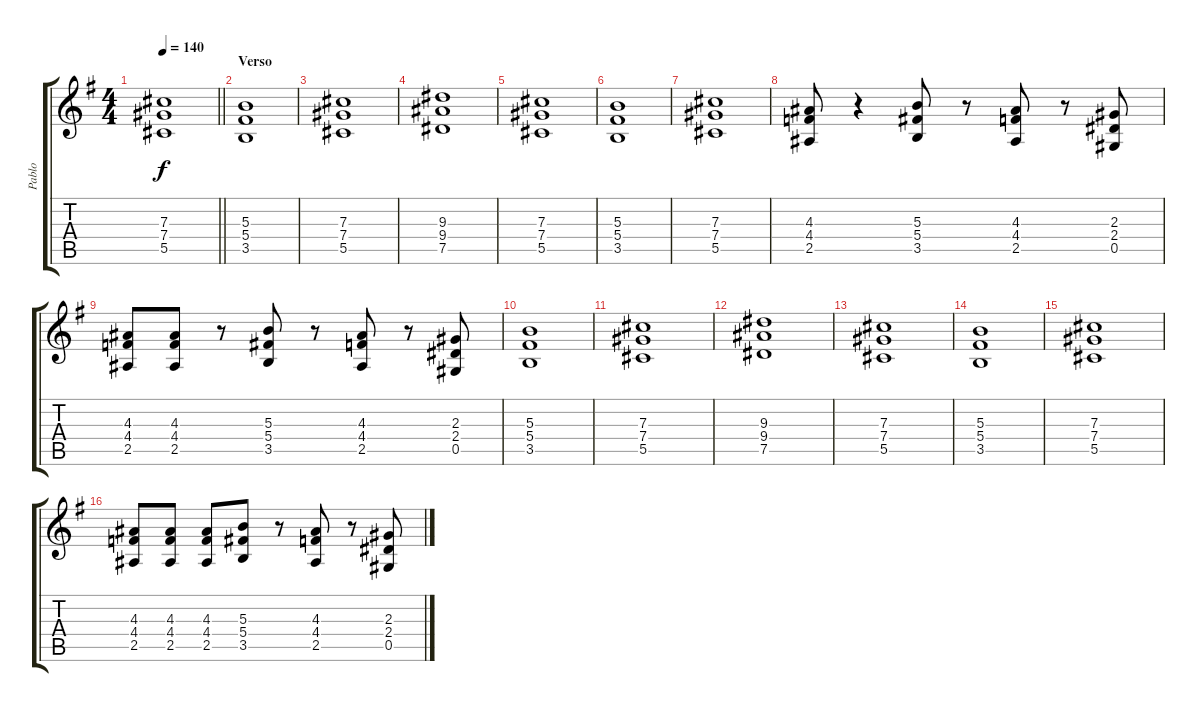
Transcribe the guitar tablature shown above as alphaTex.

\track ("Pablo" "Pablo") {instrument distortionguitar}
\staff {score tabs}
\tuning (Eb4 Bb3 Gb3 Db3 Ab2 Eb2) {hide}
\ts (4 4)
\tempo 140
\clef g2
\barLineRight lightlight
\ks g
(7.3 7.4 5.5).1{dy f} |
\section ("" "Verso")
(5.3 5.4 3.5).1 |
(7.3 7.4 5.5).1 |
(9.3 9.4 7.5).1 |
(7.3 7.4 5.5).1 |
(5.3 5.4 3.5).1 |
(7.3 7.4 5.5).1 |
(4.3 4.4 2.5).8 r.4 (5.3 5.4 3.5).8 r.8 (4.3 4.4 2.5).8 r.8 (2.3 2.4 0.5).8 |
(4.3 4.4 2.5).8 (4.3 4.4 2.5).8 r.8 (5.3 5.4 3.5).8 r.8 (4.3 4.4 2.5).8 r.8 (2.3 2.4 0.5).8 |
(5.3 5.4 3.5).1 |
(7.3 7.4 5.5).1 |
(9.3 9.4 7.5).1 |
(7.3 7.4 5.5).1 |
(5.3 5.4 3.5).1 |
(7.3 7.4 5.5).1 |
(4.3 4.4 2.5).8 (4.3 4.4 2.5).8 (4.3 4.4 2.5).8 (5.3 5.4 3.5).8 r.8 (4.3 4.4 2.5).8 r.8 (2.3 2.4 0.5).8
